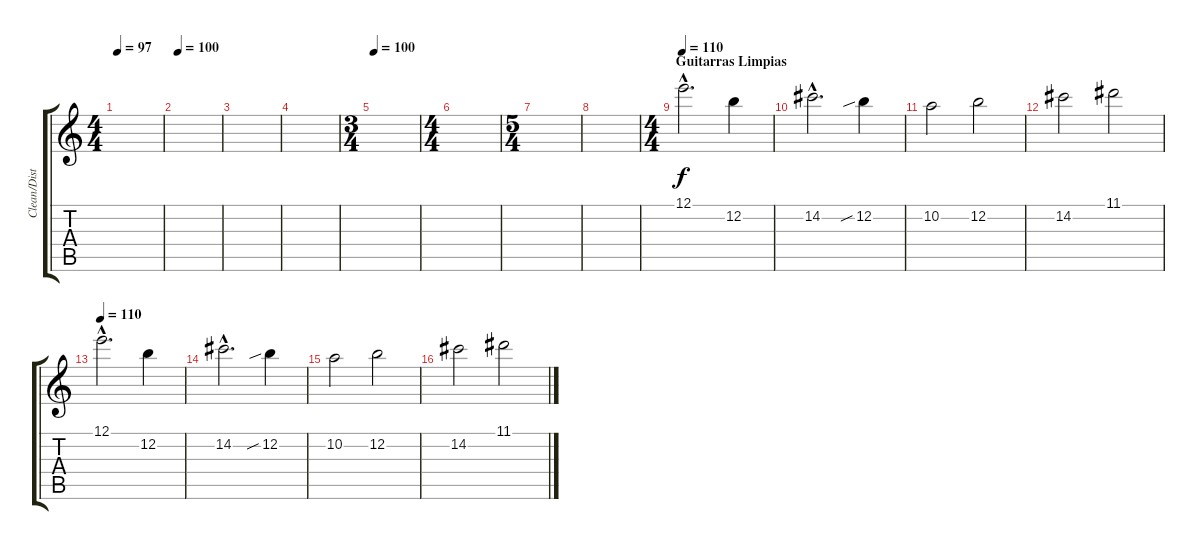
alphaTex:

\track ("Clean/Dist" "Clean/Dist") {instrument overdrivenguitar}
\staff {score tabs}
\tuning (E4 B3 G3 D3 A2 E2) {hide}
\ts (4 4)
\tempo 97
\clef g2
\ks c
|
\tempo (100 0.041666666666666664)
|
|
|
\ts (3 4)
\tempo 100
|
\ts (4 4)
|
\ts (5 4)
|
|
\ts (4 4)
\section ("" "Guitarras Limpias")
\tempo 110
12.1{hac}.2{d volume 10 instrument electricguitarjazz} 12.2.4 |
14.2{hac}.2{d} 12.2{sib}.4 |
10.2.2 12.2.2 |
14.2.2 11.1.2 |
\tempo 110
12.1{hac}.2{d volume 10 instrument electricguitarjazz} 12.2.4 |
14.2{hac}.2{d} 12.2{sib}.4 |
10.2.2 12.2.2 |
14.2.2 11.1.2
